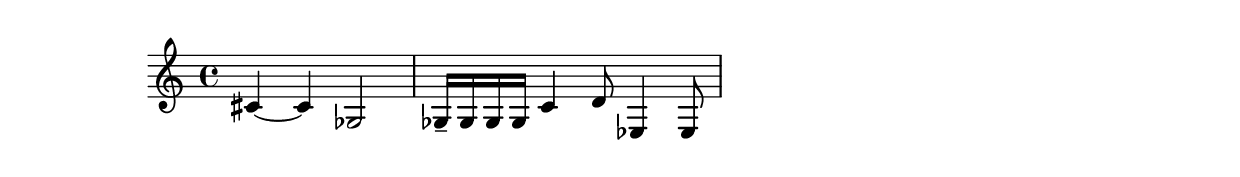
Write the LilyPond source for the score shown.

\version "2.18.2"

"//music" = \relative c {
  << \new Voice = "voice1" {
    cis'4 ~ cis ges2
    ges16-- ges ges ges
    c4 d8 ees,4 ees8
  } >>
}

\book {
  \header {
  }

  \bookpart {
    \score {
      \new OrchestraGroup \with { } <<
        \new StaffGroup \with { \consists "Bar_number_engraver" } <<
          <<
          \new Staff = Staff \with { }
          \context Staff = Staff {
            \"//music"
          }
          >>
        >>
      >>
      \layout { }
    }
  }
}
